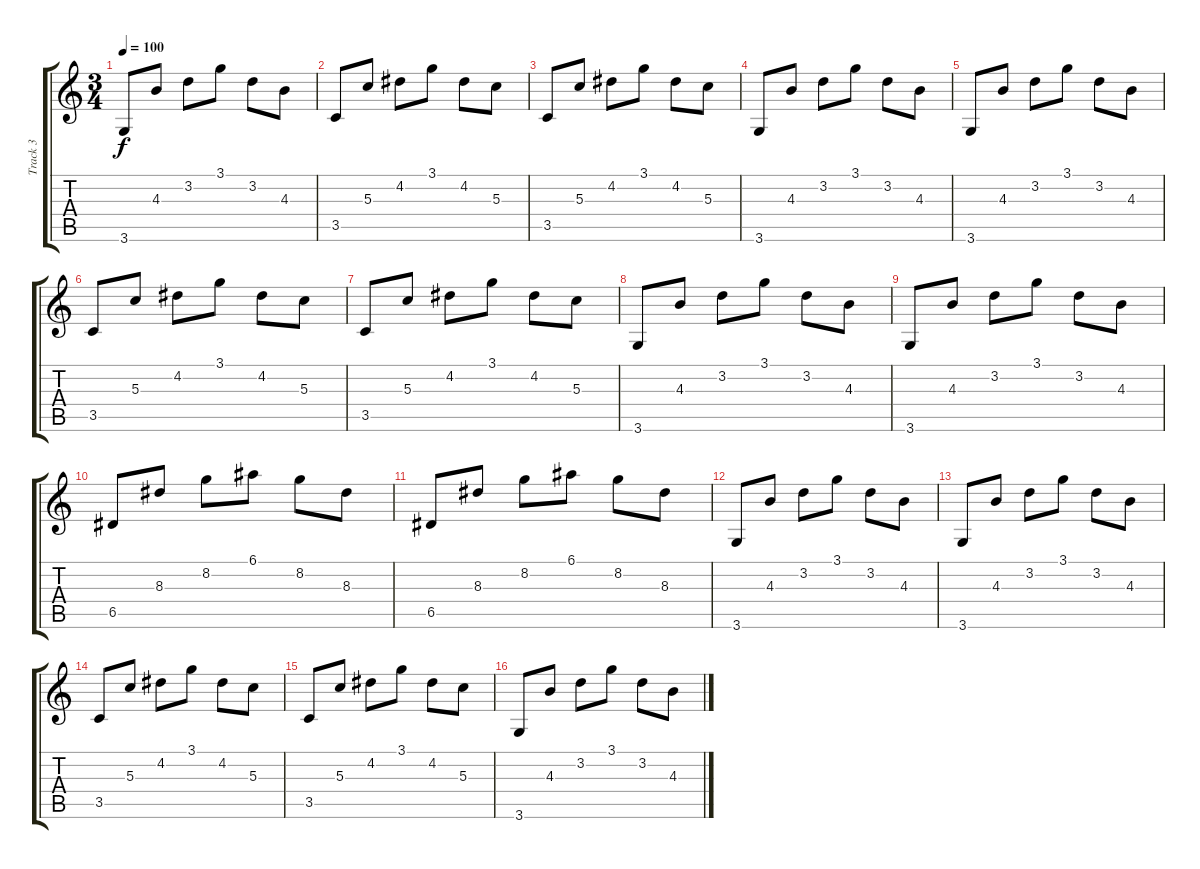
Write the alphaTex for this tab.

\track ("Track 3" "Track 3") {instrument acousticguitarsteel}
\staff {score tabs}
\tuning (E4 B3 G3 D3 A2 E2) {hide}
\ts (3 4)
\tempo 100
\clef g2
\ks c
3.6.8{dy f} 4.3.8 3.2.8 3.1.8 3.2.8 4.3.8 |
3.5.8 5.3.8 4.2.8 3.1.8 4.2.8 5.3.8 |
3.5.8 5.3.8 4.2.8 3.1.8 4.2.8 5.3.8 |
3.6.8 4.3.8 3.2.8 3.1.8 3.2.8 4.3.8 |
3.6.8 4.3.8 3.2.8 3.1.8 3.2.8 4.3.8 |
3.5.8 5.3.8 4.2.8 3.1.8 4.2.8 5.3.8 |
3.5.8 5.3.8 4.2.8 3.1.8 4.2.8 5.3.8 |
3.6.8 4.3.8 3.2.8 3.1.8 3.2.8 4.3.8 |
3.6.8 4.3.8 3.2.8 3.1.8 3.2.8 4.3.8 |
6.5.8 8.3.8 8.2.8 6.1.8 8.2.8 8.3.8 |
6.5.8 8.3.8 8.2.8 6.1.8 8.2.8 8.3.8 |
3.6.8 4.3.8 3.2.8 3.1.8 3.2.8 4.3.8 |
3.6.8 4.3.8 3.2.8 3.1.8 3.2.8 4.3.8 |
3.5.8 5.3.8 4.2.8 3.1.8 4.2.8 5.3.8 |
3.5.8 5.3.8 4.2.8 3.1.8 4.2.8 5.3.8 |
3.6.8 4.3.8 3.2.8 3.1.8 3.2.8 4.3.8
